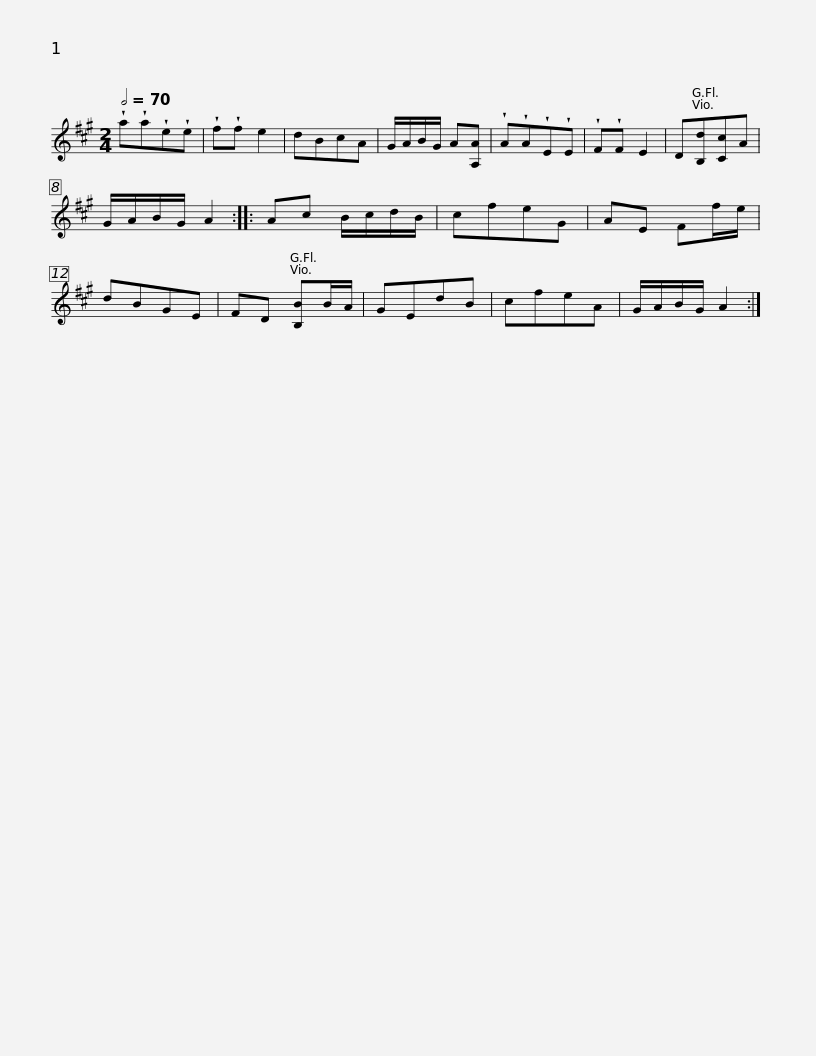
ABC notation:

X:1
L:1/8
Q:1/2=70
M:2/4
I:linebreak $
K:A
V:1 treble
V:1
 !wedge!a!wedge!a!wedge!e!wedge!e | !wedge!f!wedge!f e2 | dBcA | G/A/B/G/ A[A,A] | !wedge!A!wedge!A!wedge!E!wedge!E | %5
 !wedge!F!wedge!F E2 | D[B,d][Cc]A | G/A/B/G/ A2 :: Ac B/c/d/B/ |$ cfeG | %10
 AE Ff/e/ | dBGE | FD [B,B]B/A/ | GEdB | cfeA | %15
 G/A/B/G/ A2 :| %16
